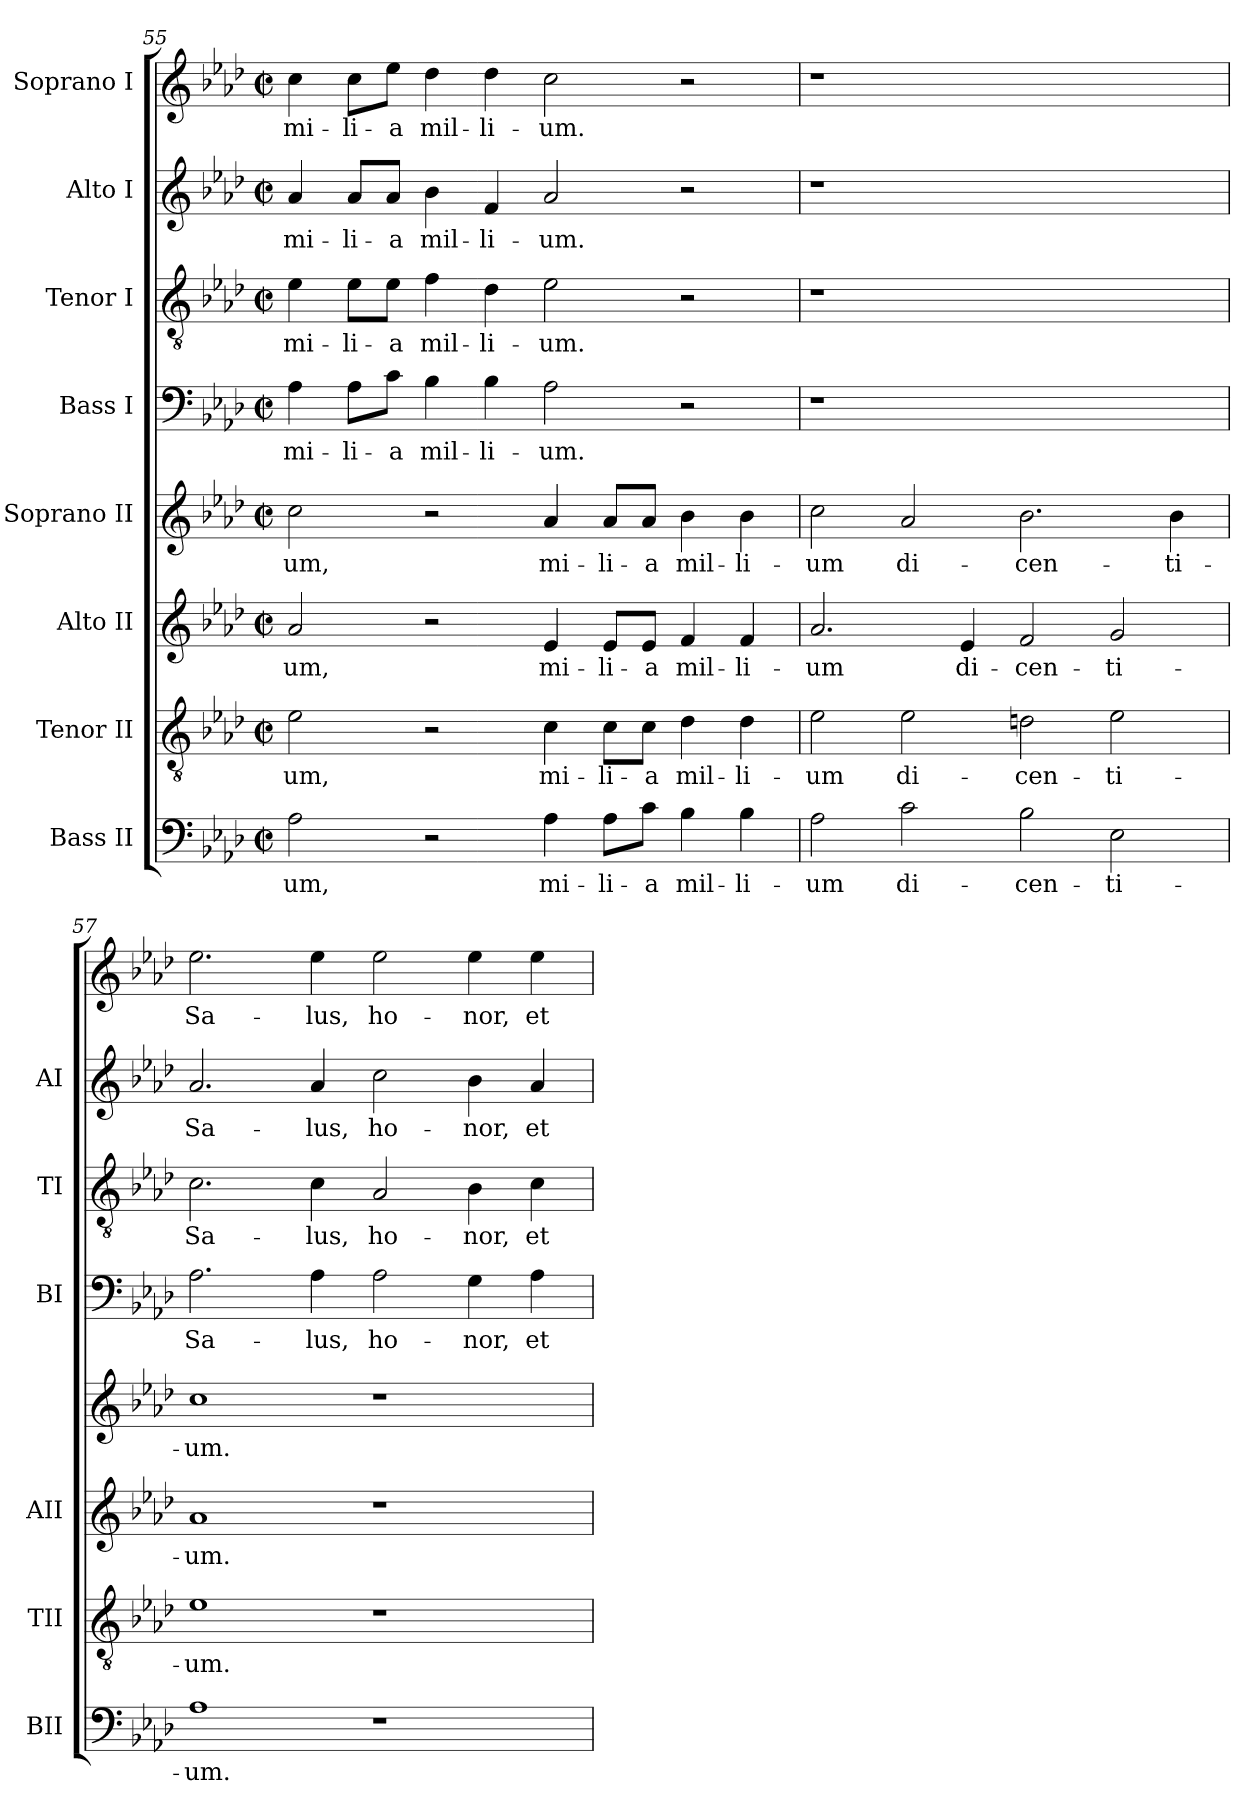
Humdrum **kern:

**kern	**text	**kern	**text	**kern	**text	**kern	**text	**kern	**text	**kern	**text	**kern	**text	**kern	**text
*part8	*part8	*part7	*part7	*part6	*part6	*part5	*part5	*part4	*part4	*part3	*part3	*part2	*part2	*part1	*part1
*staff8	*staff8	*staff7	*staff7	*staff6	*staff6	*staff5	*staff5	*staff4	*staff4	*staff3	*staff3	*staff2	*staff2	*staff1	*staff1
*I"Bass II	*	*I"Tenor II	*	*I"Alto II	*	*I"Soprano II	*	*I"Bass I	*	*I"Tenor I	*	*I"Alto I	*	*I"Soprano I	*
*I'BII	*	*I'TII	*	*I'AII	*	*	*	*I'BI	*	*I'TI	*	*I'AI	*	*	*
!!LO:LB:g=z
*clefF4	*	*clefGv2	*	*clefG2	*	*clefG2	*	*clefF4	*	*clefGv2	*	*clefG2	*	*clefG2	*
*k[b-e-a-d-]	*	*k[b-e-a-d-]	*	*k[b-e-a-d-]	*	*k[b-e-a-d-]	*	*k[b-e-a-d-]	*	*k[b-e-a-d-]	*	*k[b-e-a-d-]	*	*k[b-e-a-d-]	*
*A-:	*	*A-:	*	*A-:	*	*A-:	*	*A-:	*	*A-:	*	*A-:	*	*A-:	*
*M2/2	*	*M2/2	*	*M2/2	*	*M2/2	*	*M2/2	*	*M2/2	*	*M2/2	*	*M2/2	*
*met(c|)	*	*met(c|)	*	*met(c|)	*	*met(c|)	*	*met(c|)	*	*met(c|)	*	*met(c|)	*	*met(c|)	*
=55	=55	=55	=55	=55	=55	=55	=55	=55	=55	=55	=55	=55	=55	=55	=55
!	!LO:LY:b	!	!LO:LY:b	!	!LO:LY:b	!	!LO:LY:b	!	!LO:LY:b	!	!LO:LY:b	!	!LO:LY:b	!	!LO:LY:b
2A-\	-um,	2e-\	-um,	2a-/	-um,	2cc\	-um,	4A-\	mi-	4e-\	mi-	4a-/	mi-	4cc\	mi-
!	!	!	!	!	!	!	!	!	!LO:LY:b	!	!LO:LY:b	!	!LO:LY:b	!	!LO:LY:b
.	.	.	.	.	.	.	.	8A-\L	-li-	8e-\L	-li-	8a-/L	-li-	8cc\L	-li-
!	!	!	!	!	!	!	!	!	!LO:LY:b	!	!LO:LY:b	!	!LO:LY:b	!	!LO:LY:b
.	.	.	.	.	.	.	.	8c\J	-a	8e-\J	-a	8a-/J	-a	8ee-\J	-a
!	!	!	!	!	!	!	!	!	!LO:LY:b	!	!LO:LY:b	!	!LO:LY:b	!	!LO:LY:b
2r	.	2r	.	2r	.	2r	.	4B-\	mil-	4f\	mil-	4b-\	mil-	4dd-\	mil-
!	!	!	!	!	!	!	!	!	!LO:LY:b	!	!LO:LY:b	!	!LO:LY:b	!	!LO:LY:b
.	.	.	.	.	.	.	.	4B-\	-li-	4d-\	-li-	4f/	-li-	4dd-\	-li-
!	!LO:LY:b	!	!LO:LY:b	!	!LO:LY:b	!	!LO:LY:b	!	!LO:LY:b	!	!LO:LY:b	!	!LO:LY:b	!	!LO:LY:b
4A-\	mi-	4c\	mi-	4e-/	mi-	4a-/	mi-	2A-\	-um.	2e-\	-um.	2a-/	-um.	2cc\	-um.
!	!LO:LY:b	!	!LO:LY:b	!	!LO:LY:b	!	!LO:LY:b	!	!	!	!	!	!	!	!
8A-\L	-li-	8c\L	-li-	8e-/L	-li-	8a-/L	-li-	.	.	.	.	.	.	.	.
!	!LO:LY:b	!	!LO:LY:b	!	!LO:LY:b	!	!LO:LY:b	!	!	!	!	!	!	!	!
8c\J	-a	8c\J	-a	8e-/J	-a	8a-/J	-a	.	.	.	.	.	.	.	.
!	!LO:LY:b	!	!LO:LY:b	!	!LO:LY:b	!	!LO:LY:b	!	!	!	!	!	!	!	!
4B-\	mil-	4d-\	mil-	4f/	mil-	4b-\	mil-	2r	.	2r	.	2r	.	2r	.
!	!LO:LY:b	!	!LO:LY:b	!	!LO:LY:b	!	!LO:LY:b	!	!	!	!	!	!	!	!
4B-\	-li-	4d-\	-li-	4f/	-li-	4b-\	-li-	.	.	.	.	.	.	.	.
=56	=56	=56	=56	=56	=56	=56	=56	=56	=56	=56	=56	=56	=56	=56	=56
!	!LO:LY:b	!	!LO:LY:b	!	!LO:LY:b	!	!LO:LY:b	!LO:N:vis=1	!	!LO:N:vis=1	!	!LO:N:vis=1	!	!LO:N:vis=1	!
2A-\	-um	2e-\	-um	2.a-/	-um	2cc\	-um	1r	.	1r	.	1r	.	1r	.
!	!LO:LY:b	!	!LO:LY:b	!	!	!	!LO:LY:b	!	!	!	!	!	!	!	!
2c\	di-	2e-\	di-	.	.	2a-/	di-	.	.	.	.	.	.	.	.
!	!	!	!	!	!LO:LY:b	!	!	!	!	!	!	!	!	!	!
.	.	.	.	4e-/	di-	.	.	.	.	.	.	.	.	.	.
!	!LO:LY:b	!	!LO:LY:b	!	!LO:LY:b	!	!LO:LY:b	!	!	!	!	!	!	!	!
2B-\	-cen-	2dn\	-cen-	2f/	-cen-	2.b-\	-cen-	1ryy	.	1ryy	.	1ryy	.	1ryy	.
!	!LO:LY:b	!	!LO:LY:b	!	!LO:LY:b	!	!	!	!	!	!	!	!	!	!
2E-\	-ti-	2e-\	-ti-	2g/	-ti-	.	.	.	.	.	.	.	.	.	.
!	!	!	!	!	!	!	!LO:LY:b	!	!	!	!	!	!	!	!
.	.	.	.	.	.	4b-\	-ti-	.	.	.	.	.	.	.	.
=57	=57	=57	=57	=57	=57	=57	=57	=57	=57	=57	=57	=57	=57	=57	=57
!	!LO:LY:b	!	!LO:LY:b	!	!LO:LY:b	!	!LO:LY:b	!	!LO:LY:b	!	!LO:LY:b	!	!LO:LY:b	!	!LO:LY:b
1A-	-um.	1e-	-um.	1a-	-um.	1cc	-um.	2.A-\	Sa-	2.c\	Sa-	2.a-/	Sa-	2.ee-\	Sa-
!	!	!	!	!	!	!	!	!	!LO:LY:b	!	!LO:LY:b	!	!LO:LY:b	!	!LO:LY:b
.	.	.	.	.	.	.	.	4A-\	-lus,	4c\	-lus,	4a-/	-lus,	4ee-\	-lus,
!	!	!	!	!	!	!	!	!	!LO:LY:b	!	!LO:LY:b	!	!LO:LY:b	!	!LO:LY:b
1r	.	1r	.	1r	.	1r	.	2A-\	ho-	2A-/	ho-	2cc\	ho-	2ee-\	ho-
!	!	!	!	!	!	!	!	!	!LO:LY:b	!	!LO:LY:b	!	!LO:LY:b	!	!LO:LY:b
.	.	.	.	.	.	.	.	4G\	-nor,	4B-\	-nor,	4b-\	-nor,	4ee-\	-nor,
!	!	!	!	!	!	!	!	!	!LO:LY:b	!	!LO:LY:b	!	!LO:LY:b	!	!LO:LY:b
.	.	.	.	.	.	.	.	4A-\	et	4c\	et	4a-/	et	4ee-\	et
=	=	=	=	=	=	=	=	=	=	=	=	=	=	=	=
*-	*-	*-	*-	*-	*-	*-	*-	*-	*-	*-	*-	*-	*-	*-	*-
